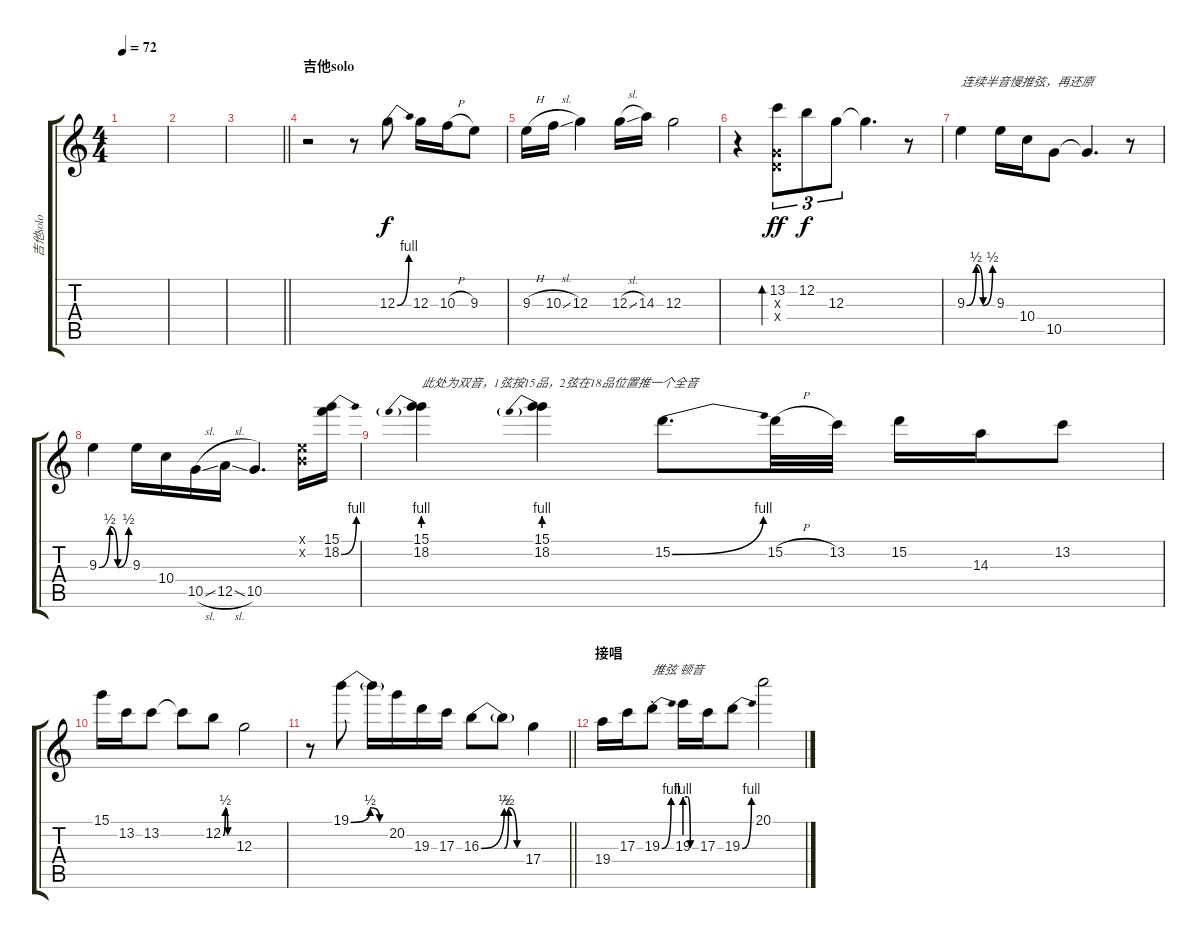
\track ("吉他solo" "吉他solo") {instrument overdrivenguitar}
\staff {score tabs}
\tuning (E4 B3 G3 D3 A2 E2) {hide}
\ts (4 4)
\tempo 72
\clef g2
\ks c
|
|
\barLineRight lightlight
|
\section ("" "吉他solo")
r.2 r.8 12.3{be (bend 0 0 60 4)}.8 12.3.16 10.3{h}.16 9.3.8 |
9.3{h}.16 10.3{sl}.16{txt ""} 12.3.4 12.3{sl}.16 14.3.16 12.3.2 |
r.4 (13.2 0.3{x} 0.4{x}).8{tu (3 2) bd 240 dy ff} 12.2.8{tu (3 2) dy f} 12.3.8{tu (3 2)} 12.3{t}.4{d} r.8 |
9.3{be (custom 0 0 22 2 38 0 60 2)}.4{txt "连续半音慢推弦，再还原"} 9.3.16 10.4.16 10.5.8 10.5{t}.4{d} r.8 |
9.3{be (custom 0 0 22 2 38 0 60 2)}.4 9.3.16 10.4.16 10.5{sl}.16 12.5{sl}.16 10.5.4{d} (0.1{x} 0.2{x}).16 (15.1 18.2{be (bend 0 0 60 4)}).16 |
(15.1 18.2{be (prebend 0 4 60 4)}).4{txt "此处为双音，1弦按15品，2弦在18品位置推一个全音"} (15.1 18.2{be (prebend 0 4 60 4)}).4 15.2{be (bend 0 0 60 4)}.8{d} 15.2{h}.32 13.2.32 15.2.16 14.3.16 13.2.8 |
15.1.16 13.2.16 13.2.8 13.2{t}.8 12.2{be (custom 0 0 15 2 31 0 45 0 60 0)}.8 12.3.2 |
\barLineRight lightlight
r.8 19.1{be (custom 0 0 30 2 45 0 60 0)}.8 19.1{t}.16 20.2.16 19.3.16 17.3.16 16.3{be (bend 0 0 60 2)}.8 16.3{be (custom 0 0 15 2 45 0 60 0) t}.8 17.4.4 |
\section ("" "接唱")
19.4.16 17.3.16 19.3{be (bend 0 0 60 4) st}.8{txt "推弦 顿音"} 19.3{be (custom 0 4 15 4 30 0 60 0)}.16 17.3.16 19.3{be (bend 0 0 60 4)}.8 20.1.2
